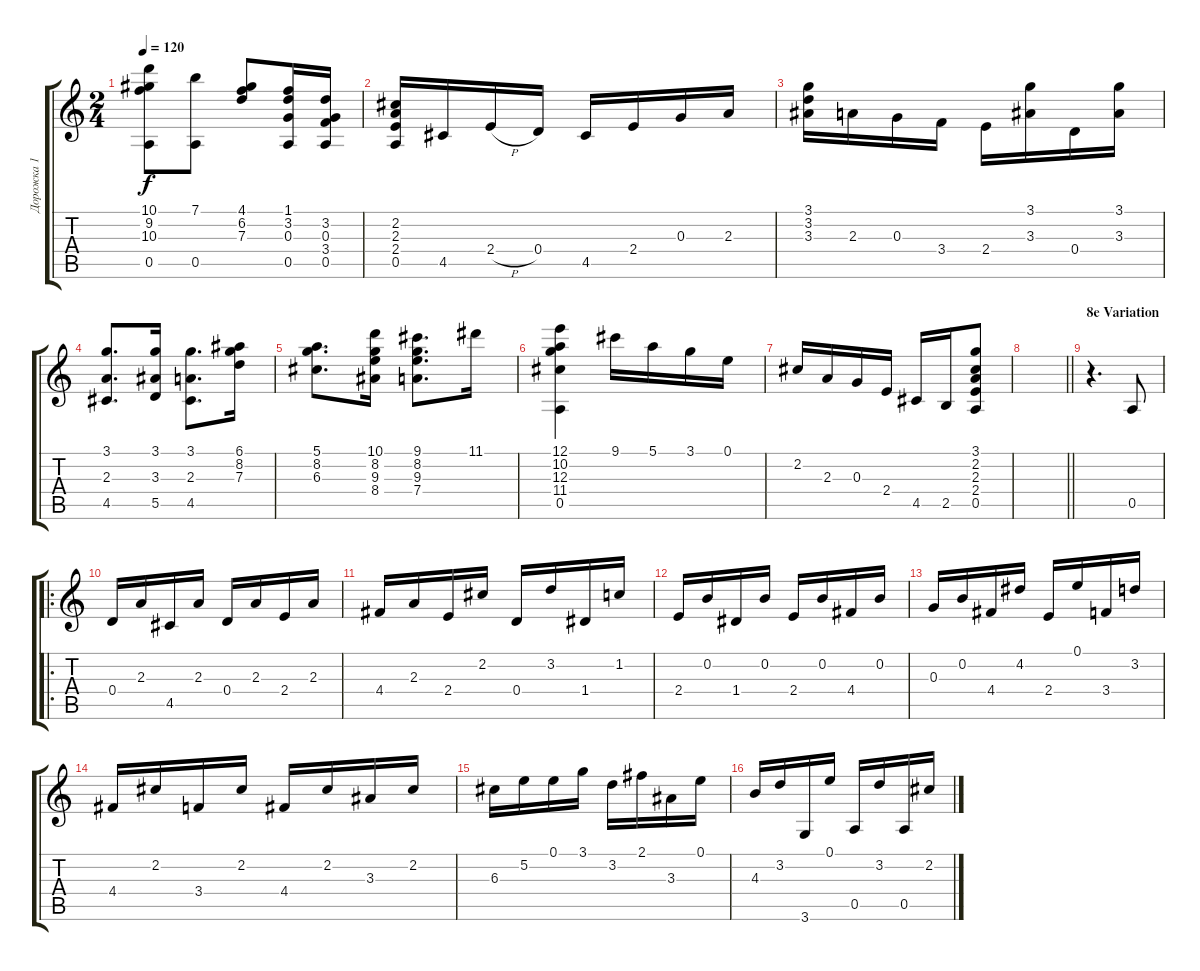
\track ("Дорожка 1" "Дорожка 1") {instrument acousticguitarnylon}
\staff {score tabs}
\tuning (E4 B3 G3 D3 A2 E2) {hide}
\ts (2 4)
\tempo 120
\clef g2
\ks c
(10.1 9.2 10.3 0.5).8{dy f} (7.1 0.5).8 (4.1 6.2 7.3).8 (1.1 3.2 0.3 0.5).16 (3.2 0.3 3.4 0.5).16 |
(2.2 2.3 2.4 0.5).16 4.5.16 2.4{h}.16 0.4.16 4.5.16 2.4.16 0.3.16 2.3.16 |
(3.1 3.2 3.3).16 2.3.16 0.3.16 3.4.16 2.4.16 (3.1 3.3).16 0.4.16 (3.1 3.3).16 |
(3.1 2.3 4.5).8{d} (3.1 3.3 5.5).16 (3.1 2.3 4.5).8{d} (6.1 8.2 7.3).16 |
(5.1 8.2 6.3).8{d} (10.1 8.2 9.3 8.4).16 (9.1 8.2 9.3 7.4).8{d} 11.1.16 |
(12.1 10.2 12.3 11.4 0.5).4 9.1.16 5.1.16 3.1.16 0.1.16 |
2.2.16 2.3.16 0.3.16 2.4.16 4.5.16 2.5.16 (3.1 2.2 2.3 2.4 0.5).8 |
\barLineRight lightlight
|
\section ("" "8e Variation")
r.4{d} 0.5.8 |
\ro
0.4.16 2.3.16 4.5.16 2.3.16 0.4.16 2.3.16 2.4.16 2.3.16 |
4.4.16 2.3.16 2.4.16 2.2.16 0.4.16 3.2.16 1.4.16 1.2.16 |
2.4.16 0.2.16 1.4.16 0.2.16 2.4.16 0.2.16 4.4.16 0.2.16 |
0.3.16 0.2.16 4.4.16 4.2.16 2.4.16 0.1.16 3.4.16 3.2.16 |
4.4.16 2.2.16 3.4.16 2.2.16 4.4.16 2.2.16 3.3.16 2.2.16 |
6.3.16 5.2.16 0.1.16 3.1.16 3.2.16 2.1.16 3.3.16 0.1.16 |
4.3.16 3.2.16 3.6.16 0.1.16 0.5.16 3.2.16 0.5.16 2.2.16
